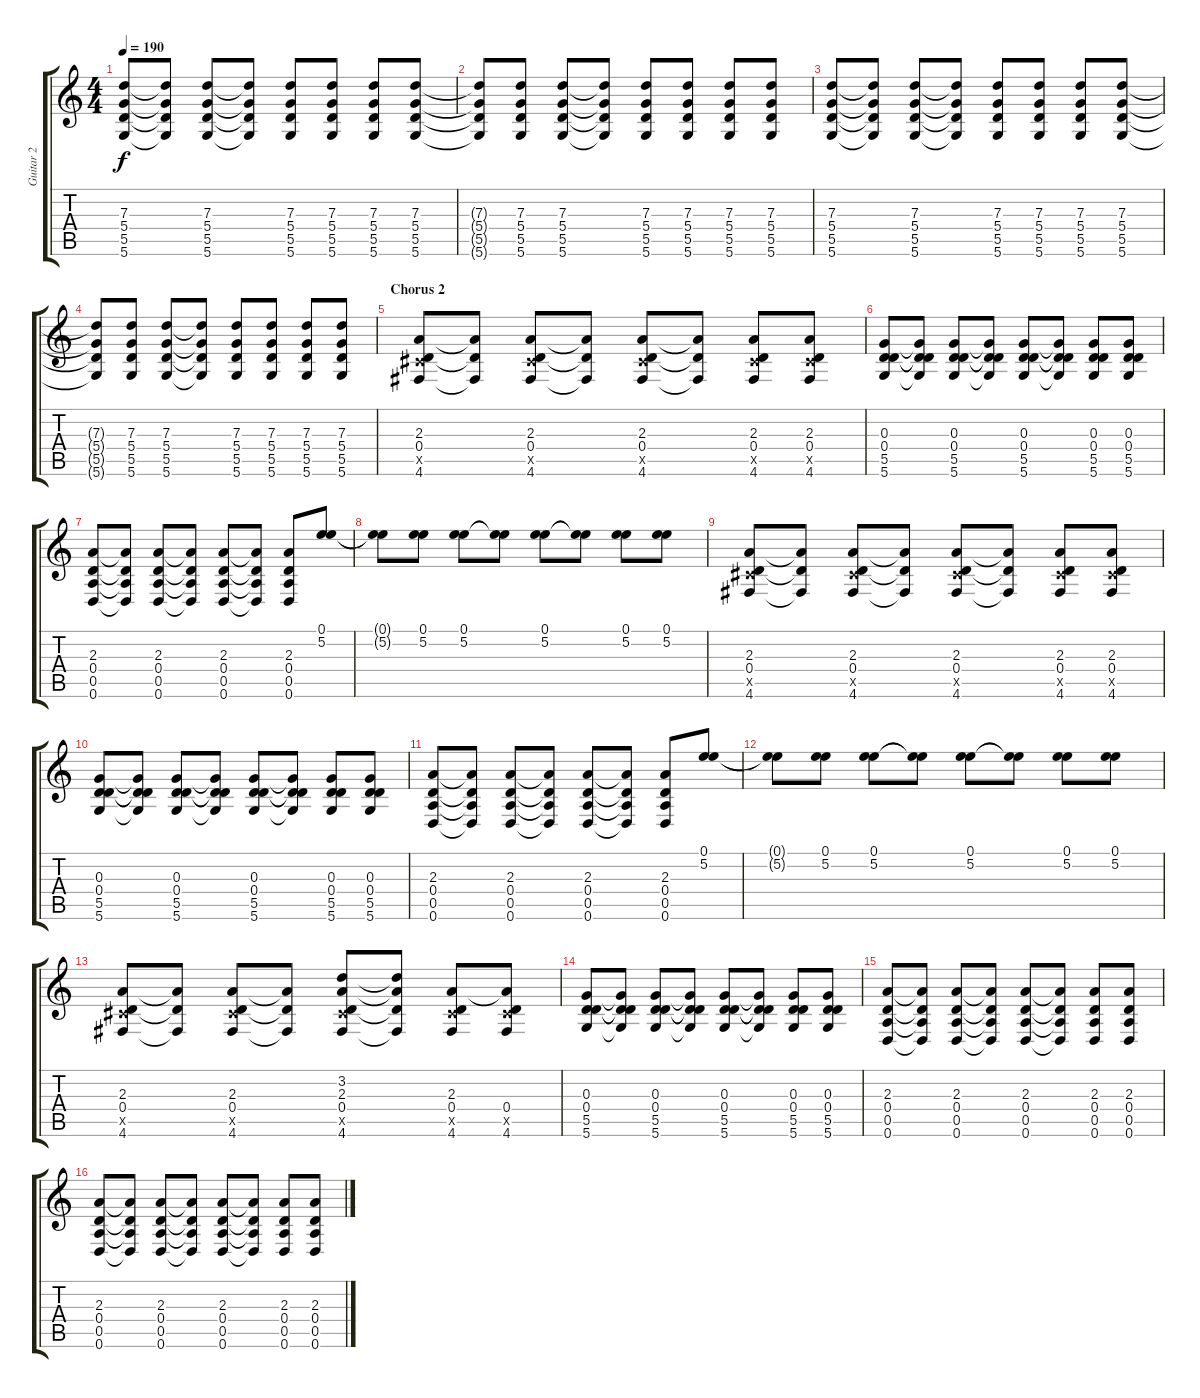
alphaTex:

\track ("Guitar 2" "Guitar 2") {instrument distortionguitar}
\staff {score tabs}
\tuning (E4 B3 G3 D3 A2 D2) {hide}
\ts (4 4)
\tempo 190
\clef g2
\ks c
(7.3 5.4 5.5 5.6).8{dy f} (7.3{t} 5.4{t} 5.5{t} 5.6{t}).8 (7.3 5.4 5.5 5.6).8 (7.3{t} 5.4{t} 5.5{t} 5.6{t}).8 (7.3 5.4 5.5 5.6).8 (7.3 5.4 5.5 5.6).8 (7.3 5.4 5.5 5.6).8 (7.3 5.4 5.5 5.6).8 |
(7.3{t} 5.4{t} 5.5{t} 5.6{t}).8 (7.3 5.4 5.5 5.6).8 (7.3 5.4 5.5 5.6).8 (7.3{t} 5.4{t} 5.5{t} 5.6{t}).8 (7.3 5.4 5.5 5.6).8 (7.3 5.4 5.5 5.6).8 (7.3 5.4 5.5 5.6).8 (7.3 5.4 5.5 5.6).8 |
(7.3 5.4 5.5 5.6).8 (7.3{t} 5.4{t} 5.5{t} 5.6{t}).8 (7.3 5.4 5.5 5.6).8 (7.3{t} 5.4{t} 5.5{t} 5.6{t}).8 (7.3 5.4 5.5 5.6).8 (7.3 5.4 5.5 5.6).8 (7.3 5.4 5.5 5.6).8 (7.3 5.4 5.5 5.6).8 |
(7.3{t} 5.4{t} 5.5{t} 5.6{t}).8 (7.3 5.4 5.5 5.6).8 (7.3 5.4 5.5 5.6).8 (7.3{t} 5.4{t} 5.5{t} 5.6{t}).8 (7.3 5.4 5.5 5.6).8 (7.3 5.4 5.5 5.6).8 (7.3 5.4 5.5 5.6).8 (7.3 5.4 5.5 5.6).8 |
\section ("" "Chorus 2")
(2.3 0.4 4.5{x} 4.6).8 (2.3{t} 0.4{t} 4.6{t}).8 (2.3 0.4 4.5{x} 4.6).8 (2.3{t} 0.4{t} 4.6{t}).8 (2.3 0.4 4.5{x} 4.6).8 (2.3{t} 0.4{t} 4.6{t}).8 (2.3 0.4 4.5{x} 4.6).8 (2.3 0.4 4.5{x} 4.6).8 |
(0.3 0.4 5.5 5.6).8 (0.3{t} 0.4{t} 5.5{t} 5.6{t}).8 (0.3 0.4 5.5 5.6).8 (0.3{t} 0.4{t} 5.5{t} 5.6{t}).8 (0.3 0.4 5.5 5.6).8 (0.3{t} 0.4{t} 5.5{t} 5.6{t}).8 (0.3 0.4 5.5 5.6).8 (0.3 0.4 5.5 5.6).8 |
(2.3 0.4 0.5 0.6).8 (2.3{t} 0.4{t} 0.5{t} 0.6{t}).8 (2.3 0.4 0.5 0.6).8 (2.3{t} 0.4{t} 0.5{t} 0.6{t}).8 (2.3 0.4 0.5 0.6).8 (2.3{t} 0.4{t} 0.5{t} 0.6{t}).8 (2.3 0.4 0.5 0.6).8 (0.1 5.2).8 |
(0.1{t} 5.2{t}).8 (0.1 5.2).8 (0.1 5.2).8 (0.1{t} 5.2{t}).8 (0.1 5.2).8 (0.1{t} 5.2{t}).8 (0.1 5.2).8 (0.1 5.2).8 |
(2.3 0.4 4.5{x} 4.6).8 (2.3{t} 0.4{t} 4.6{t}).8 (2.3 0.4 4.5{x} 4.6).8 (2.3{t} 0.4{t} 4.6{t}).8 (2.3 0.4 4.5{x} 4.6).8 (2.3{t} 0.4{t} 4.6{t}).8 (2.3 0.4 4.5{x} 4.6).8 (2.3 0.4 4.5{x} 4.6).8 |
(0.3 0.4 5.5 5.6).8 (0.3{t} 0.4{t} 5.5{t} 5.6{t}).8 (0.3 0.4 5.5 5.6).8 (0.3{t} 0.4{t} 5.5{t} 5.6{t}).8 (0.3 0.4 5.5 5.6).8 (0.3{t} 0.4{t} 5.5{t} 5.6{t}).8 (0.3 0.4 5.5 5.6).8 (0.3 0.4 5.5 5.6).8 |
(2.3 0.4 0.5 0.6).8 (2.3{t} 0.4{t} 0.5{t} 0.6{t}).8 (2.3 0.4 0.5 0.6).8 (2.3{t} 0.4{t} 0.5{t} 0.6{t}).8 (2.3 0.4 0.5 0.6).8 (2.3{t} 0.4{t} 0.5{t} 0.6{t}).8 (2.3 0.4 0.5 0.6).8 (0.1 5.2).8 |
(0.1{t} 5.2{t}).8 (0.1 5.2).8 (0.1 5.2).8 (0.1{t} 5.2{t}).8 (0.1 5.2).8 (0.1{t} 5.2{t}).8 (0.1 5.2).8 (0.1 5.2).8 |
(2.3 0.4 4.5{x} 4.6).8 (2.3{t} 0.4{t} 4.6{t}).8 (2.3 0.4 4.5{x} 4.6).8 (2.3{t} 0.4{t} 4.6{t}).8 (3.2 2.3 0.4 4.5{x} 4.6).8 (3.2{t} 2.3{t} 0.4{t} 4.6{t}).8 (2.3 0.4 4.5{x} 4.6).8 (2.3{t} 0.4 4.5{x} 4.6).8 |
(0.3 0.4 5.5 5.6).8 (0.3{t} 0.4{t} 5.5{t} 5.6{t}).8 (0.3 0.4 5.5 5.6).8 (0.3{t} 0.4{t} 5.5{t} 5.6{t}).8 (0.3 0.4 5.5 5.6).8 (0.3{t} 0.4{t} 5.5{t} 5.6{t}).8 (0.3 0.4 5.5 5.6).8 (0.3 0.4 5.5 5.6).8 |
(2.3 0.4 0.5 0.6).8 (2.3{t} 0.4{t} 0.5{t} 0.6{t}).8 (2.3 0.4 0.5 0.6).8 (2.3{t} 0.4{t} 0.5{t} 0.6{t}).8 (2.3 0.4 0.5 0.6).8 (2.3{t} 0.4{t} 0.5{t} 0.6{t}).8 (2.3 0.4 0.5 0.6).8 (2.3 0.4 0.5 0.6).8 |
(2.3 0.4 0.5 0.6).8 (2.3{t} 0.4{t} 0.5{t} 0.6{t}).8 (2.3 0.4 0.5 0.6).8 (2.3{t} 0.4{t} 0.5{t} 0.6{t}).8 (2.3 0.4 0.5 0.6).8 (2.3{t} 0.4{t} 0.5{t} 0.6{t}).8 (2.3 0.4 0.5 0.6).8 (2.3 0.4 0.5 0.6).8
